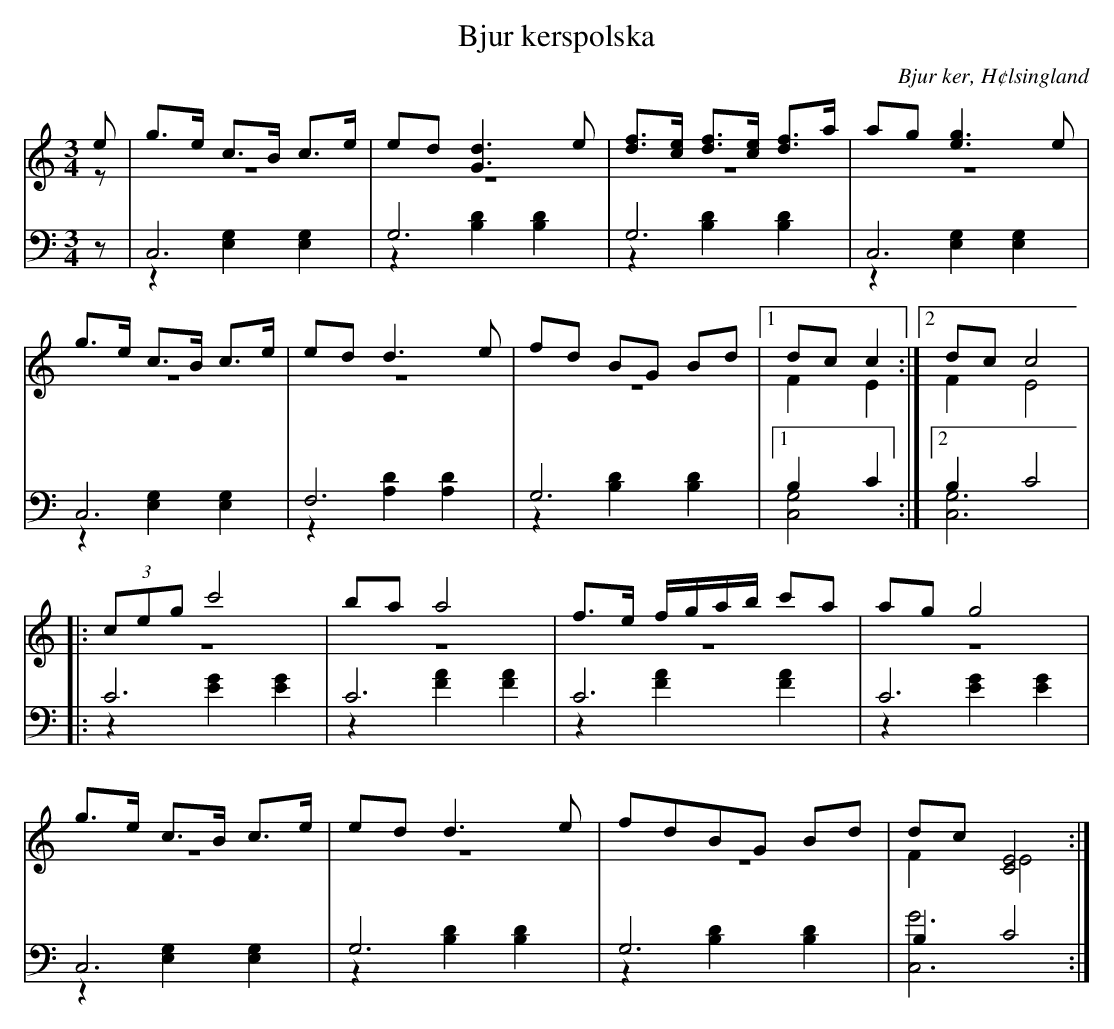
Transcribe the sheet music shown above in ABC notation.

X:1
T: Bjur kerspolska
O: Bjur ker, H¢lsingland
M: 3/4
L: 1/8
K: C
V:1
V:2 merge
V:3
V: 4 merge
V:1
e|g>e c>B c>e|ed [G3d3] e |[df]>[ce] [df]>[ce] [df]>a|ag [e3g3] e|
g>e c>B c>e|ed d3 e |fd BG Bd|1 dc c2:|2 dc c4|
|:(3ceg c'4|ba a4|f>e f/g/a/b/ c'a|ag g4|
g>e c>B c>e|ed d3 e|fdBG Bd|dc [E4C4]:|
V:2
z|z6|z6|z6|z6|
z6|z6|z6|1 F2 E2:|2 F2 E4|
|:z6|z6|z6|z6|
z6|z6|z6|F2 E4:|
V:3 clef=bass
z|C,6|G,6|G,6|C,6|
C,6|F,6|G,6|1 B,2 C2:|2 B,2 C4|
|:C6|C6|C6|C6|
C,6|G,6|G,6|B,2 C4:|
V:4  clef=bass
z|z2 [E,2G,2] [E,2G,2]|z2 [B,2D2] [B,2D2]|z2 [B,2D2] [B,2D2]|z2 [E,2G,2] [E,2G,2]|
z2 [E,2G,2] [E,2G,2]|z2 [A,2D2] [A,2D2] |z2 [B,2D2] [B,2D2]|1 [C,4G,4]:|2 [C,6G,6]|
|:z2 [E2G2] [E2G2]|z2 [F2A2] [F2A2]|z2 [F2A2] [F2A2]|z2 [E2G2] [E2G2]|
z2 [E,2G,2] [E,2G,2]|z2 [B,2D2] [B,2D2]|z2 [B,2D2] [B,2D2]|[C,6G6]:|
